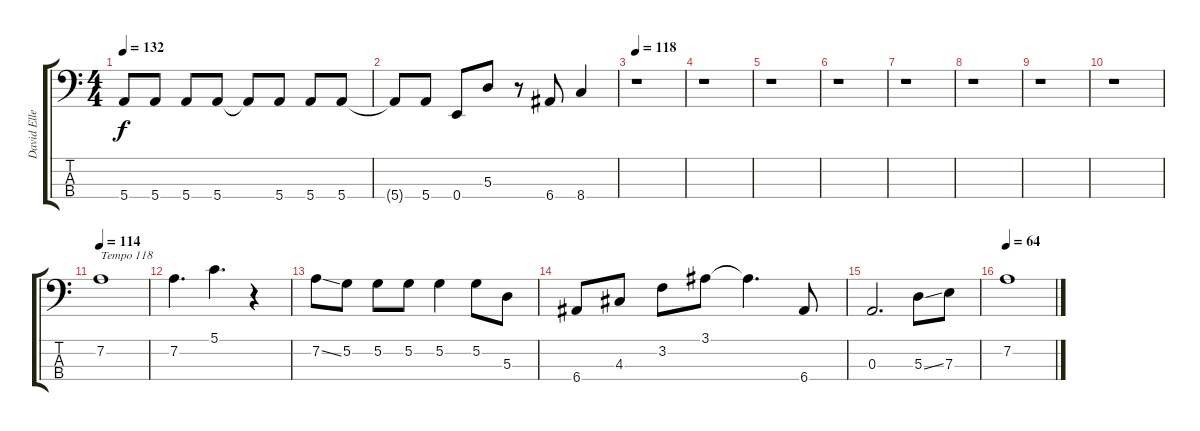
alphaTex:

\track ("David Ellefson (Bass)" "David Elle") {instrument electricbasspick}
\staff {score tabs}
\tuning (G2 D2 A1 E1) {hide}
\ts (4 4)
\tempo 132
\clef f4
\ks c
5.4.8{dy f} 5.4.8 5.4.8 5.4.8 5.4{t}.8 5.4.8 5.4.8 5.4.8 |
5.4{t}.8 5.4.8 0.4.8 5.3.8 r.8 6.4.8 8.4.4 |
\tempo 118
r.1 |
r.1 |
r.1 |
r.1 |
r.1 |
r.1 |
r.1 |
r.1 |
\tempo 114
7.2.1{txt "Tempo 118"} |
7.2.4{d} 5.1.4{d} r.4 |
7.2{ss}.8 5.2.8 5.2.8 5.2.8 5.2.4 5.2.8 5.3.8 |
6.4.8 4.3.8 3.2.8 3.1.8 3.1{t}.4{d} 6.4.8 |
0.3.2{d} 5.3{ss}.8 7.3.8 |
\tempo 64
7.2.1
